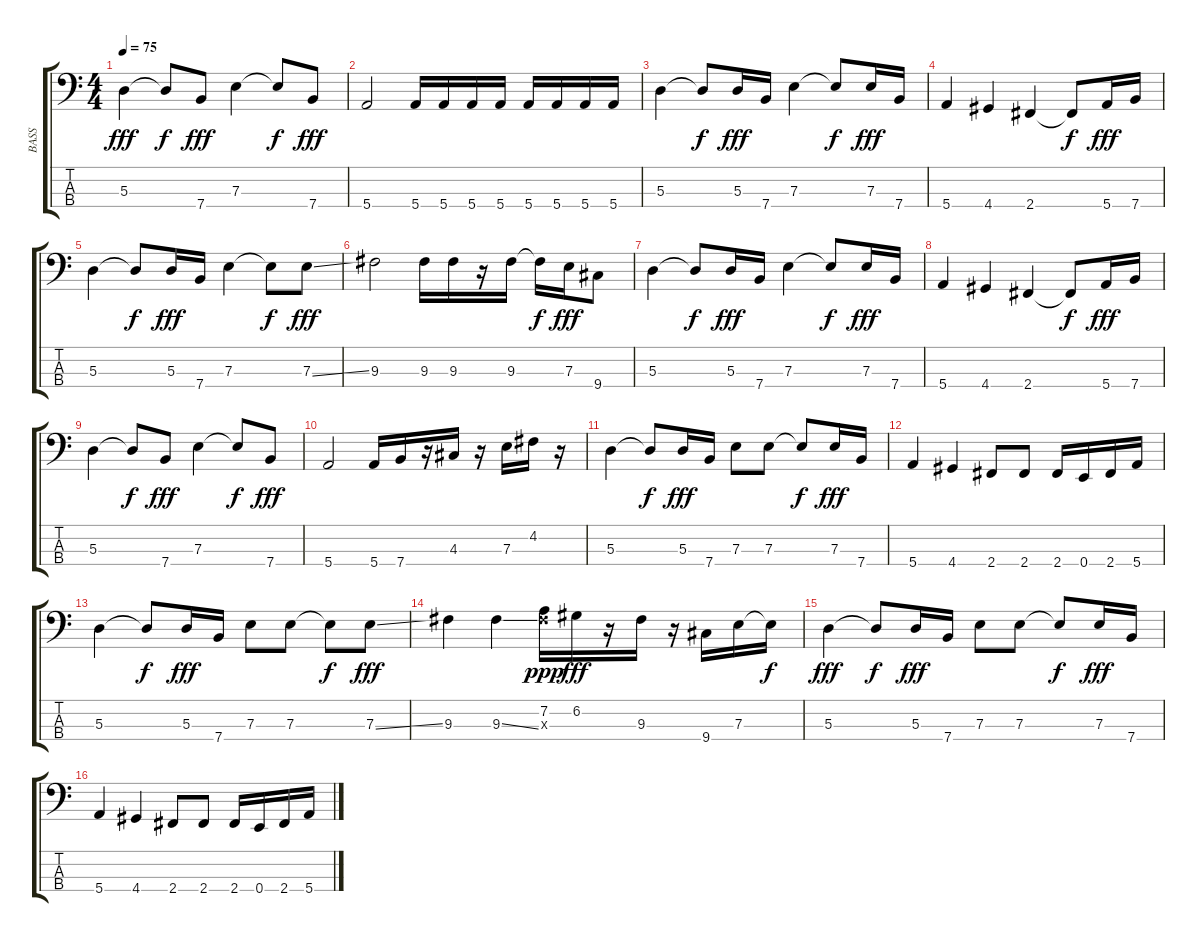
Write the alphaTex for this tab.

\track ("BASS" "BASS") {instrument electricbasspick}
\staff {score tabs}
\tuning (G2 D2 A1 E1) {hide}
\ts (4 4)
\tempo 75
\clef f4
\ks c
5.3.4{dy fff} 5.3{t}.8{dy f} 7.4.8{dy fff} 7.3.4 7.3{t}.8{dy f} 7.4.8{dy fff} |
5.4.2 5.4.16 5.4.16 5.4.16 5.4.16 5.4.16 5.4.16 5.4.16 5.4.16 |
5.3.4 5.3{t}.8{dy f} 5.3.16{dy fff} 7.4.16 7.3.4 7.3{t}.8{dy f} 7.3.16{dy fff} 7.4.16 |
5.4.4 4.4.4 2.4.4 2.4{t}.8{dy f} 5.4.16{dy fff} 7.4.16 |
5.3.4 5.3{t}.8{dy f} 5.3.16{dy fff} 7.4.16 7.3.4 7.3{t}.8{dy f} 7.3{ss}.8{dy fff} |
9.3.2 9.3.16 9.3.16 r.16 9.3.16 9.3{t}.16{dy f} 7.3.16{dy fff} 9.4.8 |
5.3.4 5.3{t}.8{dy f} 5.3.16{dy fff} 7.4.16 7.3.4 7.3{t}.8{dy f} 7.3.16{dy fff} 7.4.16 |
5.4.4 4.4.4 2.4.4 2.4{t}.8{dy f} 5.4.16{dy fff} 7.4.16 |
5.3.4 5.3{t}.8{dy f} 7.4.8{dy fff} 7.3.4 7.3{t}.8{dy f} 7.4.8{dy fff} |
5.4.2 5.4.16 7.4.16 r.16 4.3.16 r.16 7.3.16 4.2.16 r.16 |
5.3.4 5.3{t}.8{dy f} 5.3.16{dy fff} 7.4.16 7.3.8 7.3.8 7.3{t}.8{dy f} 7.3.16{dy fff} 7.4.16 |
5.4.4 4.4.4 2.4.8 2.4.8 2.4.16 0.4.16 2.4.16 5.4.16 |
5.3.4 5.3{t}.8{dy f} 5.3.16{dy fff} 7.4.16 7.3.8 7.3.8 7.3{t}.8{dy f} 7.3{ss}.8{dy fff} |
9.3.4 9.3{ss}.4 (7.2 9.3{x}).16{dy ppp} 6.2.16{dy fff} r.16 9.3.16 r.16 9.4.16 7.3.16 7.3{t}.16{dy f} |
5.3.4{dy fff} 5.3{t}.8{dy f} 5.3.16{dy fff} 7.4.16 7.3.8 7.3.8 7.3{t}.8{dy f} 7.3.16{dy fff} 7.4.16 |
5.4.4 4.4.4 2.4.8 2.4.8 2.4.16 0.4.16 2.4.16 5.4.16
